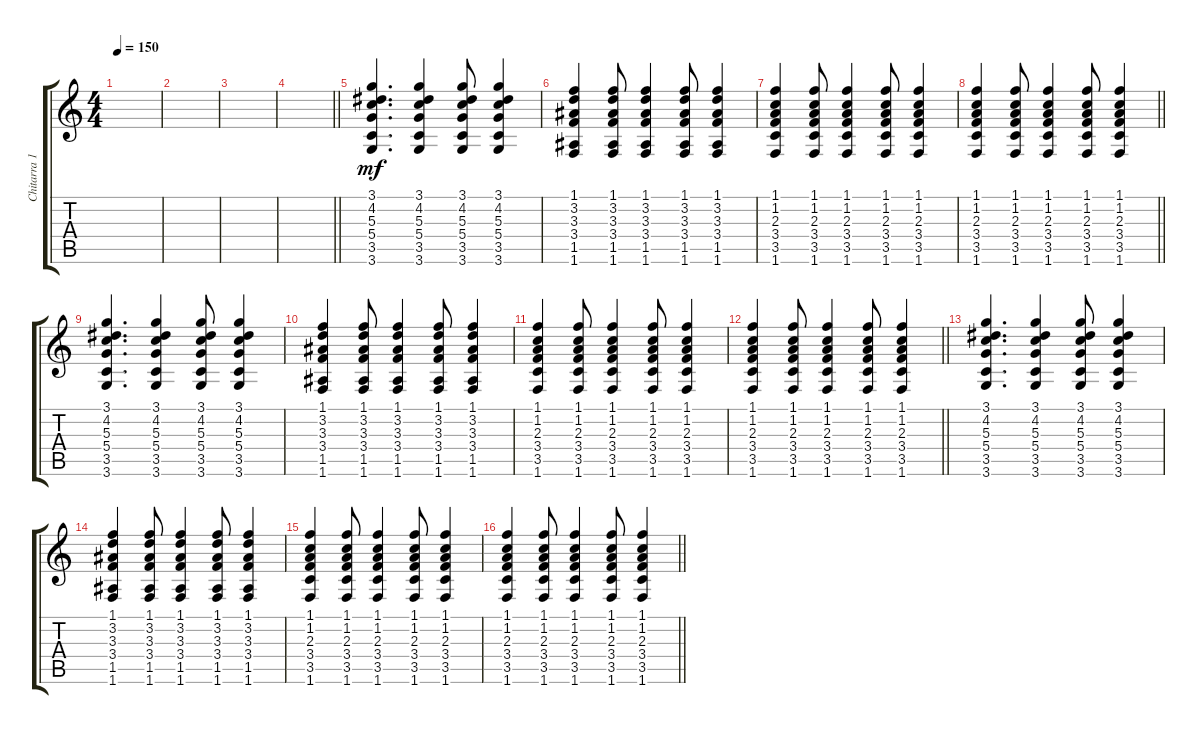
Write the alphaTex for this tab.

\track ("Chitarra 1" "Chitarra 1") {instrument acousticguitarsteel}
\staff {score tabs}
\tuning (E4 B3 G3 D3 A2 E2) {hide}
\ts (4 4)
\tempo 150
\clef g2
\ks c
|
|
|
\barLineRight lightlight
|
(3.1 4.2 5.3 5.4 3.5 3.6).4{d dy mf} (3.1 4.2 5.3 5.4 3.5 3.6).4 (3.1 4.2 5.3 5.4 3.5 3.6).8 (3.1 4.2 5.3 5.4 3.5 3.6).4 |
(1.1 3.2 3.3 3.4 1.5 1.6).4 (1.1 3.2 3.3 3.4 1.5 1.6).8 (1.1 3.2 3.3 3.4 1.5 1.6).4 (1.1 3.2 3.3 3.4 1.5 1.6).8 (1.1 3.2 3.3 3.4 1.5 1.6).4 |
(1.1 1.2 2.3 3.4 3.5 1.6).4 (1.1 1.2 2.3 3.4 3.5 1.6).8 (1.1 1.2 2.3 3.4 3.5 1.6).4 (1.1 1.2 2.3 3.4 3.5 1.6).8 (1.1 1.2 2.3 3.4 3.5 1.6).4 |
\barLineRight lightlight
(1.1 1.2 2.3 3.4 3.5 1.6).4 (1.1 1.2 2.3 3.4 3.5 1.6).8 (1.1 1.2 2.3 3.4 3.5 1.6).4 (1.1 1.2 2.3 3.4 3.5 1.6).8 (1.1 1.2 2.3 3.4 3.5 1.6).4 |
(3.1 4.2 5.3 5.4 3.5 3.6).4{d} (3.1 4.2 5.3 5.4 3.5 3.6).4 (3.1 4.2 5.3 5.4 3.5 3.6).8 (3.1 4.2 5.3 5.4 3.5 3.6).4 |
(1.1 3.2 3.3 3.4 1.5 1.6).4 (1.1 3.2 3.3 3.4 1.5 1.6).8 (1.1 3.2 3.3 3.4 1.5 1.6).4 (1.1 3.2 3.3 3.4 1.5 1.6).8 (1.1 3.2 3.3 3.4 1.5 1.6).4 |
(1.1 1.2 2.3 3.4 3.5 1.6).4 (1.1 1.2 2.3 3.4 3.5 1.6).8 (1.1 1.2 2.3 3.4 3.5 1.6).4 (1.1 1.2 2.3 3.4 3.5 1.6).8 (1.1 1.2 2.3 3.4 3.5 1.6).4 |
\barLineRight lightlight
(1.1 1.2 2.3 3.4 3.5 1.6).4 (1.1 1.2 2.3 3.4 3.5 1.6).8 (1.1 1.2 2.3 3.4 3.5 1.6).4 (1.1 1.2 2.3 3.4 3.5 1.6).8 (1.1 1.2 2.3 3.4 3.5 1.6).4 |
(3.1 4.2 5.3 5.4 3.5 3.6).4{d} (3.1 4.2 5.3 5.4 3.5 3.6).4 (3.1 4.2 5.3 5.4 3.5 3.6).8 (3.1 4.2 5.3 5.4 3.5 3.6).4 |
(1.1 3.2 3.3 3.4 1.5 1.6).4 (1.1 3.2 3.3 3.4 1.5 1.6).8 (1.1 3.2 3.3 3.4 1.5 1.6).4 (1.1 3.2 3.3 3.4 1.5 1.6).8 (1.1 3.2 3.3 3.4 1.5 1.6).4 |
(1.1 1.2 2.3 3.4 3.5 1.6).4 (1.1 1.2 2.3 3.4 3.5 1.6).8 (1.1 1.2 2.3 3.4 3.5 1.6).4 (1.1 1.2 2.3 3.4 3.5 1.6).8 (1.1 1.2 2.3 3.4 3.5 1.6).4 |
\barLineRight lightlight
(1.1 1.2 2.3 3.4 3.5 1.6).4 (1.1 1.2 2.3 3.4 3.5 1.6).8 (1.1 1.2 2.3 3.4 3.5 1.6).4 (1.1 1.2 2.3 3.4 3.5 1.6).8 (1.1 1.2 2.3 3.4 3.5 1.6).4
